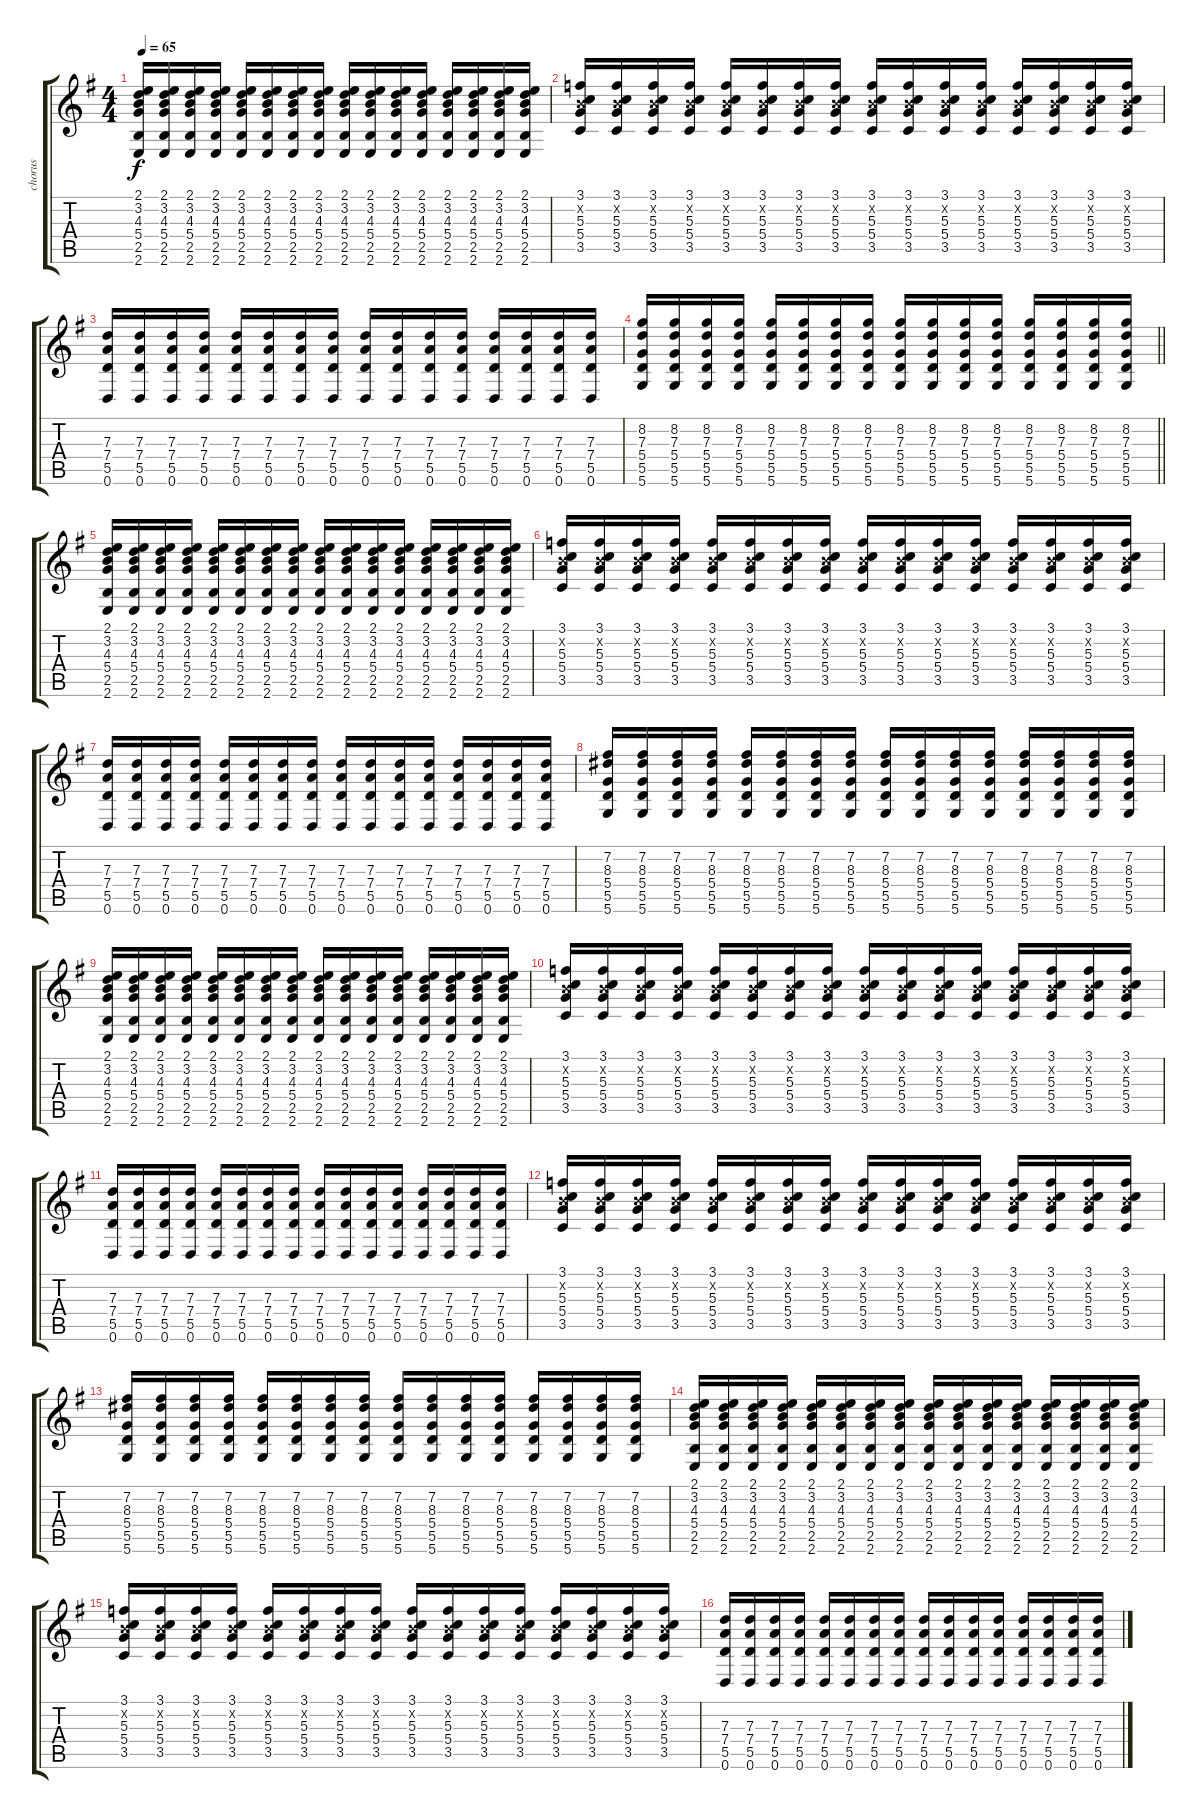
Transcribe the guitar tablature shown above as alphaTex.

\track ("chorus" "chorus") {instrument overdrivenguitar}
\staff {score tabs}
\tuning (D4 B3 G3 D3 A2 D2) {hide}
\ts (4 4)
\tempo 65
\clef g2
\ks g
(2.1 3.2 4.3 5.4 2.5 2.6).16{dy f} (2.1 3.2 4.3 5.4 2.5 2.6).16 (2.1 3.2 4.3 5.4 2.5 2.6).16 (2.1 3.2 4.3 5.4 2.5 2.6).16 (2.1 3.2 4.3 5.4 2.5 2.6).16 (2.1 3.2 4.3 5.4 2.5 2.6).16 (2.1 3.2 4.3 5.4 2.5 2.6).16 (2.1 3.2 4.3 5.4 2.5 2.6).16 (2.1 3.2 4.3 5.4 2.5 2.6).16 (2.1 3.2 4.3 5.4 2.5 2.6).16 (2.1 3.2 4.3 5.4 2.5 2.6).16 (2.1 3.2 4.3 5.4 2.5 2.6).16 (2.1 3.2 4.3 5.4 2.5 2.6).16 (2.1 3.2 4.3 5.4 2.5 2.6).16 (2.1 3.2 4.3 5.4 2.5 2.6).16 (2.1 3.2 4.3 5.4 2.5 2.6).16 |
(3.1 0.2{x} 5.3 5.4 3.5).16 (3.1 0.2{x} 5.3 5.4 3.5).16 (3.1 0.2{x} 5.3 5.4 3.5).16 (3.1 0.2{x} 5.3 5.4 3.5).16 (3.1 0.2{x} 5.3 5.4 3.5).16 (3.1 0.2{x} 5.3 5.4 3.5).16 (3.1 0.2{x} 5.3 5.4 3.5).16 (3.1 0.2{x} 5.3 5.4 3.5).16 (3.1 0.2{x} 5.3 5.4 3.5).16 (3.1 0.2{x} 5.3 5.4 3.5).16 (3.1 0.2{x} 5.3 5.4 3.5).16 (3.1 0.2{x} 5.3 5.4 3.5).16 (3.1 0.2{x} 5.3 5.4 3.5).16 (3.1 0.2{x} 5.3 5.4 3.5).16 (3.1 0.2{x} 5.3 5.4 3.5).16 (3.1 0.2{x} 5.3 5.4 3.5).16 |
(7.3 7.4 5.5 0.6).16 (7.3 7.4 5.5 0.6).16 (7.3 7.4 5.5 0.6).16 (7.3 7.4 5.5 0.6).16 (7.3 7.4 5.5 0.6).16 (7.3 7.4 5.5 0.6).16 (7.3 7.4 5.5 0.6).16 (7.3 7.4 5.5 0.6).16 (7.3 7.4 5.5 0.6).16 (7.3 7.4 5.5 0.6).16 (7.3 7.4 5.5 0.6).16 (7.3 7.4 5.5 0.6).16 (7.3 7.4 5.5 0.6).16 (7.3 7.4 5.5 0.6).16 (7.3 7.4 5.5 0.6).16 (7.3 7.4 5.5 0.6).16 |
\barLineRight lightlight
(8.2 7.3 5.4 5.5 5.6).16 (8.2 7.3 5.4 5.5 5.6).16 (8.2 7.3 5.4 5.5 5.6).16 (8.2 7.3 5.4 5.5 5.6).16 (8.2 7.3 5.4 5.5 5.6).16 (8.2 7.3 5.4 5.5 5.6).16 (8.2 7.3 5.4 5.5 5.6).16 (8.2 7.3 5.4 5.5 5.6).16 (8.2 7.3 5.4 5.5 5.6).16 (8.2 7.3 5.4 5.5 5.6).16 (8.2 7.3 5.4 5.5 5.6).16 (8.2 7.3 5.4 5.5 5.6).16 (8.2 7.3 5.4 5.5 5.6).16 (8.2 7.3 5.4 5.5 5.6).16 (8.2 7.3 5.4 5.5 5.6).16 (8.2 7.3 5.4 5.5 5.6).16 |
(2.1 3.2 4.3 5.4 2.5 2.6).16 (2.1 3.2 4.3 5.4 2.5 2.6).16 (2.1 3.2 4.3 5.4 2.5 2.6).16 (2.1 3.2 4.3 5.4 2.5 2.6).16 (2.1 3.2 4.3 5.4 2.5 2.6).16 (2.1 3.2 4.3 5.4 2.5 2.6).16 (2.1 3.2 4.3 5.4 2.5 2.6).16 (2.1 3.2 4.3 5.4 2.5 2.6).16 (2.1 3.2 4.3 5.4 2.5 2.6).16 (2.1 3.2 4.3 5.4 2.5 2.6).16 (2.1 3.2 4.3 5.4 2.5 2.6).16 (2.1 3.2 4.3 5.4 2.5 2.6).16 (2.1 3.2 4.3 5.4 2.5 2.6).16 (2.1 3.2 4.3 5.4 2.5 2.6).16 (2.1 3.2 4.3 5.4 2.5 2.6).16 (2.1 3.2 4.3 5.4 2.5 2.6).16 |
(3.1 0.2{x} 5.3 5.4 3.5).16 (3.1 0.2{x} 5.3 5.4 3.5).16 (3.1 0.2{x} 5.3 5.4 3.5).16 (3.1 0.2{x} 5.3 5.4 3.5).16 (3.1 0.2{x} 5.3 5.4 3.5).16 (3.1 0.2{x} 5.3 5.4 3.5).16 (3.1 0.2{x} 5.3 5.4 3.5).16 (3.1 0.2{x} 5.3 5.4 3.5).16 (3.1 0.2{x} 5.3 5.4 3.5).16 (3.1 0.2{x} 5.3 5.4 3.5).16 (3.1 0.2{x} 5.3 5.4 3.5).16 (3.1 0.2{x} 5.3 5.4 3.5).16 (3.1 0.2{x} 5.3 5.4 3.5).16 (3.1 0.2{x} 5.3 5.4 3.5).16 (3.1 0.2{x} 5.3 5.4 3.5).16 (3.1 0.2{x} 5.3 5.4 3.5).16 |
(7.3 7.4 5.5 0.6).16 (7.3 7.4 5.5 0.6).16 (7.3 7.4 5.5 0.6).16 (7.3 7.4 5.5 0.6).16 (7.3 7.4 5.5 0.6).16 (7.3 7.4 5.5 0.6).16 (7.3 7.4 5.5 0.6).16 (7.3 7.4 5.5 0.6).16 (7.3 7.4 5.5 0.6).16 (7.3 7.4 5.5 0.6).16 (7.3 7.4 5.5 0.6).16 (7.3 7.4 5.5 0.6).16 (7.3 7.4 5.5 0.6).16 (7.3 7.4 5.5 0.6).16 (7.3 7.4 5.5 0.6).16 (7.3 7.4 5.5 0.6).16 |
(7.2 8.3 5.4 5.5 5.6).16 (7.2 8.3 5.4 5.5 5.6).16 (7.2 8.3 5.4 5.5 5.6).16 (7.2 8.3 5.4 5.5 5.6).16 (7.2 8.3 5.4 5.5 5.6).16 (7.2 8.3 5.4 5.5 5.6).16 (7.2 8.3 5.4 5.5 5.6).16 (7.2 8.3 5.4 5.5 5.6).16 (7.2 8.3 5.4 5.5 5.6).16 (7.2 8.3 5.4 5.5 5.6).16 (7.2 8.3 5.4 5.5 5.6).16 (7.2 8.3 5.4 5.5 5.6).16 (7.2 8.3 5.4 5.5 5.6).16 (7.2 8.3 5.4 5.5 5.6).16 (7.2 8.3 5.4 5.5 5.6).16 (7.2 8.3 5.4 5.5 5.6).16 |
(2.1 3.2 4.3 5.4 2.5 2.6).16 (2.1 3.2 4.3 5.4 2.5 2.6).16 (2.1 3.2 4.3 5.4 2.5 2.6).16 (2.1 3.2 4.3 5.4 2.5 2.6).16 (2.1 3.2 4.3 5.4 2.5 2.6).16 (2.1 3.2 4.3 5.4 2.5 2.6).16 (2.1 3.2 4.3 5.4 2.5 2.6).16 (2.1 3.2 4.3 5.4 2.5 2.6).16 (2.1 3.2 4.3 5.4 2.5 2.6).16 (2.1 3.2 4.3 5.4 2.5 2.6).16 (2.1 3.2 4.3 5.4 2.5 2.6).16 (2.1 3.2 4.3 5.4 2.5 2.6).16 (2.1 3.2 4.3 5.4 2.5 2.6).16 (2.1 3.2 4.3 5.4 2.5 2.6).16 (2.1 3.2 4.3 5.4 2.5 2.6).16 (2.1 3.2 4.3 5.4 2.5 2.6).16 |
(3.1 0.2{x} 5.3 5.4 3.5).16 (3.1 0.2{x} 5.3 5.4 3.5).16 (3.1 0.2{x} 5.3 5.4 3.5).16 (3.1 0.2{x} 5.3 5.4 3.5).16 (3.1 0.2{x} 5.3 5.4 3.5).16 (3.1 0.2{x} 5.3 5.4 3.5).16 (3.1 0.2{x} 5.3 5.4 3.5).16 (3.1 0.2{x} 5.3 5.4 3.5).16 (3.1 0.2{x} 5.3 5.4 3.5).16 (3.1 0.2{x} 5.3 5.4 3.5).16 (3.1 0.2{x} 5.3 5.4 3.5).16 (3.1 0.2{x} 5.3 5.4 3.5).16 (3.1 0.2{x} 5.3 5.4 3.5).16 (3.1 0.2{x} 5.3 5.4 3.5).16 (3.1 0.2{x} 5.3 5.4 3.5).16 (3.1 0.2{x} 5.3 5.4 3.5).16 |
(7.3 7.4 5.5 0.6).16 (7.3 7.4 5.5 0.6).16 (7.3 7.4 5.5 0.6).16 (7.3 7.4 5.5 0.6).16 (7.3 7.4 5.5 0.6).16 (7.3 7.4 5.5 0.6).16 (7.3 7.4 5.5 0.6).16 (7.3 7.4 5.5 0.6).16 (7.3 7.4 5.5 0.6).16 (7.3 7.4 5.5 0.6).16 (7.3 7.4 5.5 0.6).16 (7.3 7.4 5.5 0.6).16 (7.3 7.4 5.5 0.6).16 (7.3 7.4 5.5 0.6).16 (7.3 7.4 5.5 0.6).16 (7.3 7.4 5.5 0.6).16 |
(3.1 0.2{x} 5.3 5.4 3.5).16 (3.1 0.2{x} 5.3 5.4 3.5).16 (3.1 0.2{x} 5.3 5.4 3.5).16 (3.1 0.2{x} 5.3 5.4 3.5).16 (3.1 0.2{x} 5.3 5.4 3.5).16 (3.1 0.2{x} 5.3 5.4 3.5).16 (3.1 0.2{x} 5.3 5.4 3.5).16 (3.1 0.2{x} 5.3 5.4 3.5).16 (3.1 0.2{x} 5.3 5.4 3.5).16 (3.1 0.2{x} 5.3 5.4 3.5).16 (3.1 0.2{x} 5.3 5.4 3.5).16 (3.1 0.2{x} 5.3 5.4 3.5).16 (3.1 0.2{x} 5.3 5.4 3.5).16 (3.1 0.2{x} 5.3 5.4 3.5).16 (3.1 0.2{x} 5.3 5.4 3.5).16 (3.1 0.2{x} 5.3 5.4 3.5).16 |
(7.2 8.3 5.4 5.5 5.6).16 (7.2 8.3 5.4 5.5 5.6).16 (7.2 8.3 5.4 5.5 5.6).16 (7.2 8.3 5.4 5.5 5.6).16 (7.2 8.3 5.4 5.5 5.6).16 (7.2 8.3 5.4 5.5 5.6).16 (7.2 8.3 5.4 5.5 5.6).16 (7.2 8.3 5.4 5.5 5.6).16 (7.2 8.3 5.4 5.5 5.6).16 (7.2 8.3 5.4 5.5 5.6).16 (7.2 8.3 5.4 5.5 5.6).16 (7.2 8.3 5.4 5.5 5.6).16 (7.2 8.3 5.4 5.5 5.6).16 (7.2 8.3 5.4 5.5 5.6).16 (7.2 8.3 5.4 5.5 5.6).16 (7.2 8.3 5.4 5.5 5.6).16 |
(2.1 3.2 4.3 5.4 2.5 2.6).16 (2.1 3.2 4.3 5.4 2.5 2.6).16 (2.1 3.2 4.3 5.4 2.5 2.6).16 (2.1 3.2 4.3 5.4 2.5 2.6).16 (2.1 3.2 4.3 5.4 2.5 2.6).16 (2.1 3.2 4.3 5.4 2.5 2.6).16 (2.1 3.2 4.3 5.4 2.5 2.6).16 (2.1 3.2 4.3 5.4 2.5 2.6).16 (2.1 3.2 4.3 5.4 2.5 2.6).16 (2.1 3.2 4.3 5.4 2.5 2.6).16 (2.1 3.2 4.3 5.4 2.5 2.6).16 (2.1 3.2 4.3 5.4 2.5 2.6).16 (2.1 3.2 4.3 5.4 2.5 2.6).16 (2.1 3.2 4.3 5.4 2.5 2.6).16 (2.1 3.2 4.3 5.4 2.5 2.6).16 (2.1 3.2 4.3 5.4 2.5 2.6).16 |
(3.1 0.2{x} 5.3 5.4 3.5).16 (3.1 0.2{x} 5.3 5.4 3.5).16 (3.1 0.2{x} 5.3 5.4 3.5).16 (3.1 0.2{x} 5.3 5.4 3.5).16 (3.1 0.2{x} 5.3 5.4 3.5).16 (3.1 0.2{x} 5.3 5.4 3.5).16 (3.1 0.2{x} 5.3 5.4 3.5).16 (3.1 0.2{x} 5.3 5.4 3.5).16 (3.1 0.2{x} 5.3 5.4 3.5).16 (3.1 0.2{x} 5.3 5.4 3.5).16 (3.1 0.2{x} 5.3 5.4 3.5).16 (3.1 0.2{x} 5.3 5.4 3.5).16 (3.1 0.2{x} 5.3 5.4 3.5).16 (3.1 0.2{x} 5.3 5.4 3.5).16 (3.1 0.2{x} 5.3 5.4 3.5).16 (3.1 0.2{x} 5.3 5.4 3.5).16 |
(7.3 7.4 5.5 0.6).16 (7.3 7.4 5.5 0.6).16 (7.3 7.4 5.5 0.6).16 (7.3 7.4 5.5 0.6).16 (7.3 7.4 5.5 0.6).16 (7.3 7.4 5.5 0.6).16 (7.3 7.4 5.5 0.6).16 (7.3 7.4 5.5 0.6).16 (7.3 7.4 5.5 0.6).16 (7.3 7.4 5.5 0.6).16 (7.3 7.4 5.5 0.6).16 (7.3 7.4 5.5 0.6).16 (7.3 7.4 5.5 0.6).16 (7.3 7.4 5.5 0.6).16 (7.3 7.4 5.5 0.6).16 (7.3 7.4 5.5 0.6).16
